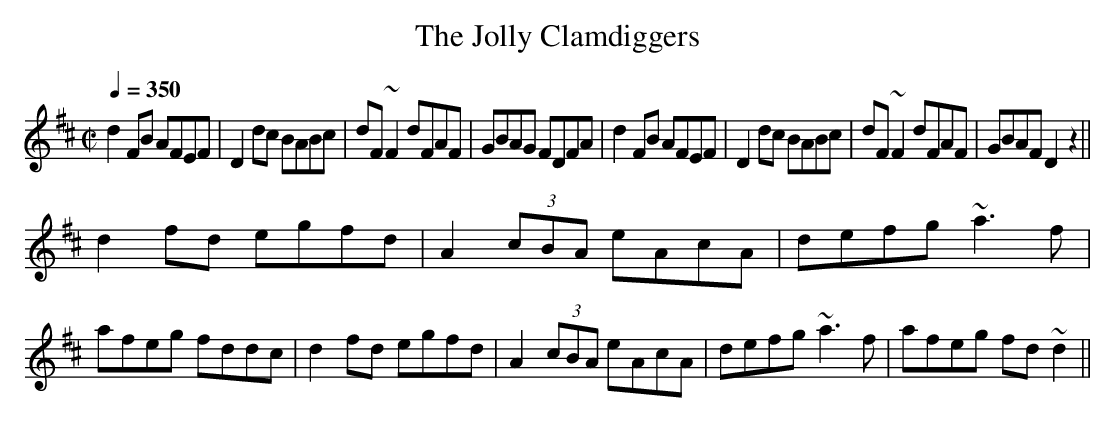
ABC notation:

X:1
T:Jolly Clamdiggers, The
E:7.5
M:C|
Q:1/4=350
K:D
d2 FB AFEF|D2dc BABc|dF~F2 dFAF|GBAG FDFA|\
d2 FB AFEF|D2dc BABc|dF~F2 dFAF|GBAF D2 z2||
d2 fd egfd|A2 (3cBA eAcA|defg ~a3 f|afeg fddc|\
d2 fd egfd|A2 (3cBA eAcA|defg ~a3 f|afeg fd ~d2||
